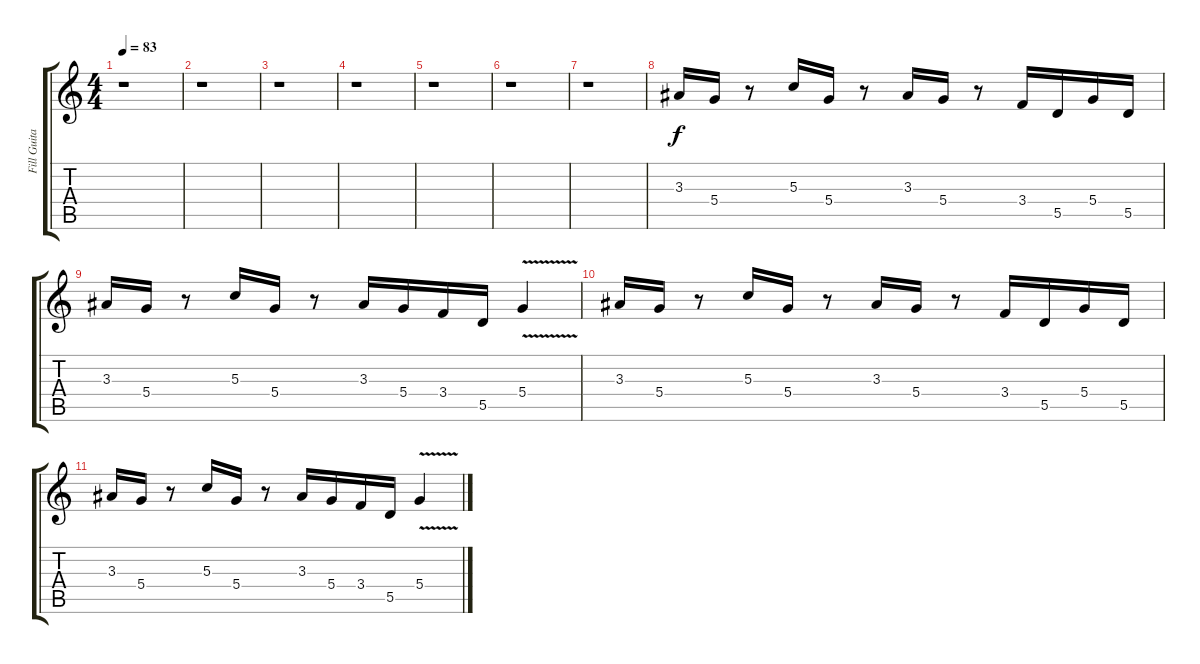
\track ("Fill Guitar" "Fill Guita") {instrument acousticguitarsteel}
\staff {score tabs}
\tuning (E4 B3 G3 D3 A2 E2) {hide}
\ts (4 4)
\tempo 83
\clef g2
\ks c
r.1{dy mf} |
r.1 |
r.1 |
r.1 |
r.1 |
r.1 |
r.1{instrument acousticguitarsteel} |
3.3.16{dy f} 5.4.16 r.8 5.3.16 5.4.16 r.8 3.3.16 5.4.16 r.8 3.4.16 5.5.16 5.4.16 5.5.16 |
3.3.16 5.4.16 r.8 5.3.16 5.4.16 r.8 3.3.16 5.4.16 3.4.16 5.5.16 5.4{v}.4 |
3.3.16 5.4.16 r.8 5.3.16 5.4.16 r.8 3.3.16 5.4.16 r.8 3.4.16 5.5.16 5.4.16 5.5.16 |
3.3.16 5.4.16 r.8 5.3.16 5.4.16 r.8 3.3.16 5.4.16 3.4.16 5.5.16 5.4{v}.4
